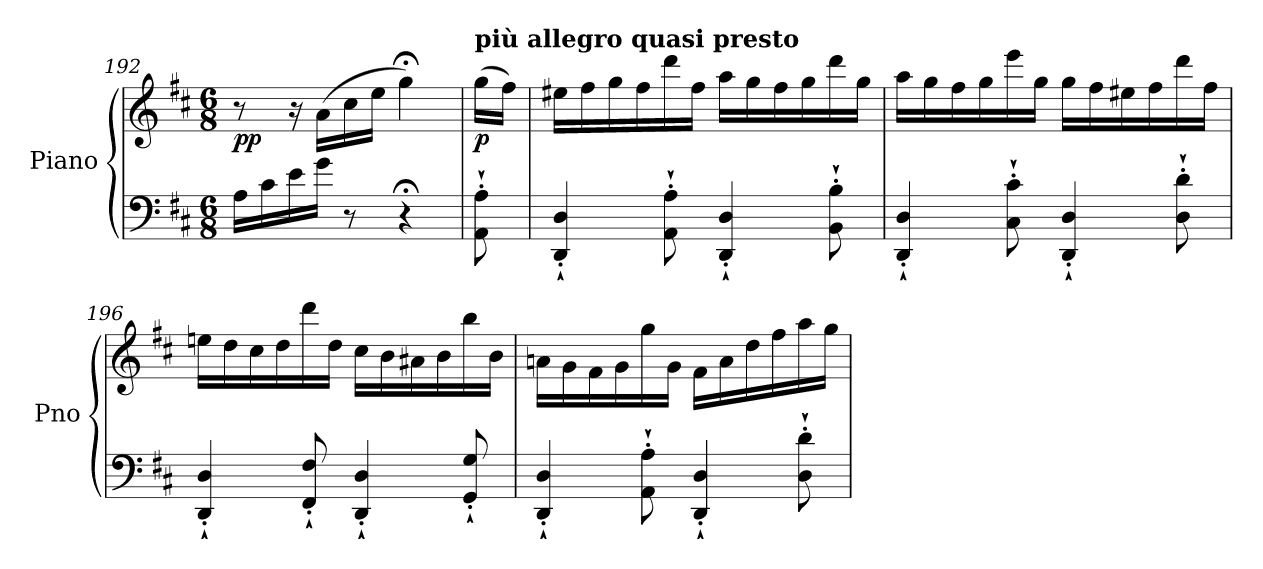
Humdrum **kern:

**kern	**kern	**dynam
*part1	*part1	*part1
*staff2	*staff1	*staff1/2
*I"Piano	*	*
*I'Pno	*	*
!!LO:LB:g=z
*clefF4	*clefG2	*
*k[f#c#]	*k[f#c#]	*
*M6/8	*M6/8	*
=192	=192	=192
!	!	!LO:DY:b
16A\LL	8r	pp
16c#\	.	.
16e\	16r	.
16g\JJ	(16a\LL	.
8r	16cc#\	.
.	16ee\JJ	.
4r;<	4gg;<\)	.
!!LO:PB:g=z
=193	=193	=193
!	!LO:TX:a:B:t=più allegro quasi presto	!
!	!	!LO:DY:b
8AA\'` 8A\'`	(16gg\LL	p
.	16ff#\JJ)	.
=194	=194	=194
!	!	!LO:DY:b
4DD/'` 4D/'`	16ee#X\LL	other-dynamics
.	16ff#\	.
.	16gg\	.
.	16ff#\	.
8AA\'` 8A\'`	16ddd\	.
.	16ff#\JJ	.
4DD/'` 4D/'`	16aa\LL	.
.	16gg\	.
.	16ff#\	.
.	16gg\	.
8BB\'` 8B\'`	16ddd\	.
.	16gg\JJ	.
=195	=195	=195
4DD/'` 4D/'`	16aa\LL	.
.	16gg\	.
.	16ff#\	.
.	16gg\	.
8C#\'` 8c#\'`	16eee\	.
.	16gg\JJ	.
4DD/'` 4D/'`	16gg\LL	.
.	16ff#\	.
.	16ee#X\	.
.	16ff#\	.
8D\'` 8d\'`	16ddd\	.
.	16ff#\JJ	.
=196	=196	=196
4DD/'` 4D/'`	16een\LL	.
.	16dd\	.
.	16cc#\	.
.	16dd\	.
8FF#/'` 8F#/'`	16ddd\	.
.	16dd\JJ	.
4DD/'` 4D/'`	16cc#\LL	.
.	16b\	.
.	16a#X\	.
.	16b\	.
8GG/'` 8G/'`	16bb\	.
.	16b\JJ	.
!!LO:LB:g=z
=197	=197	=197
4DD/'` 4D/'`	16an\LL	.
.	16g\	.
.	16f#\	.
.	16g\	.
8AA\'` 8A\'`	16gg\	.
.	16g\JJ	.
4DD/'` 4D/'`	16f#\LL	.
.	16a\	.
.	16dd\	.
.	16ff#\	.
8D\'` 8d\'`	16aa\	.
.	16gg\JJ	.
=	=	=
*-	*-	*-
